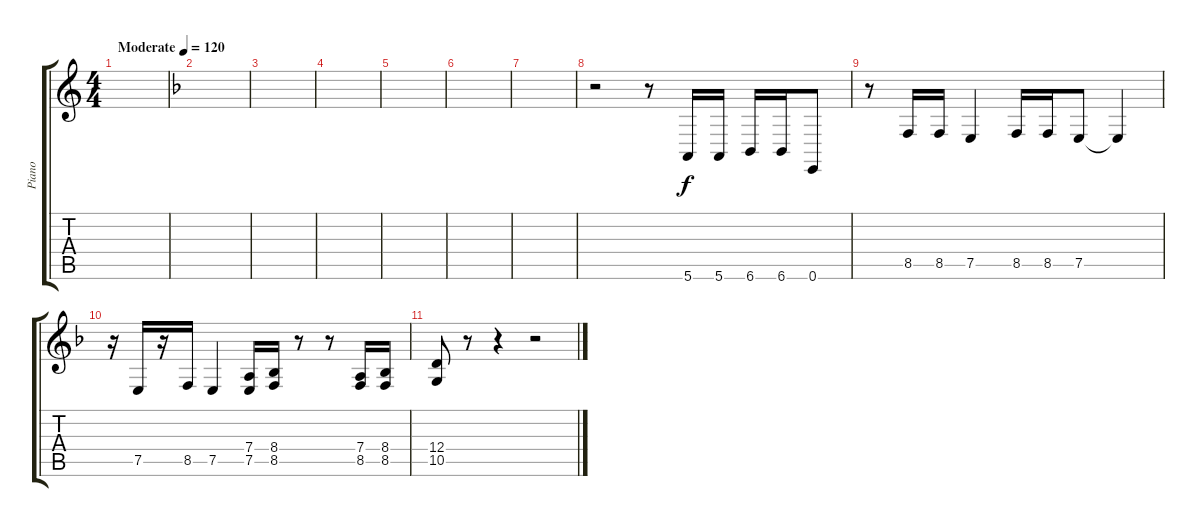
\track ("Piano" "Piano") {instrument electricgrandpiano}
\staff {score tabs}
\tuning (E4 B3 G3 D3 A2 E2) {hide}
\ts (4 4)
\tempo (120 "Moderate")
\clef g2
\ks c
|
\ks f
|
|
|
|
|
|
r.2 r.8 5.6.16 5.6.16 6.6.16 6.6.16 0.6.8 |
r.8 8.5.16 8.5.16 7.5.4 8.5.16 8.5.16 7.5.8 7.5{t}.4 |
r.16 7.5.16 r.16 8.5.16 7.5.4 (7.4 7.5).16 (8.4 8.5).16 r.8 r.8 (7.4 8.5).16 (8.4 8.5).16 |
(12.4 10.5).8 r.8 r.4 r.2
